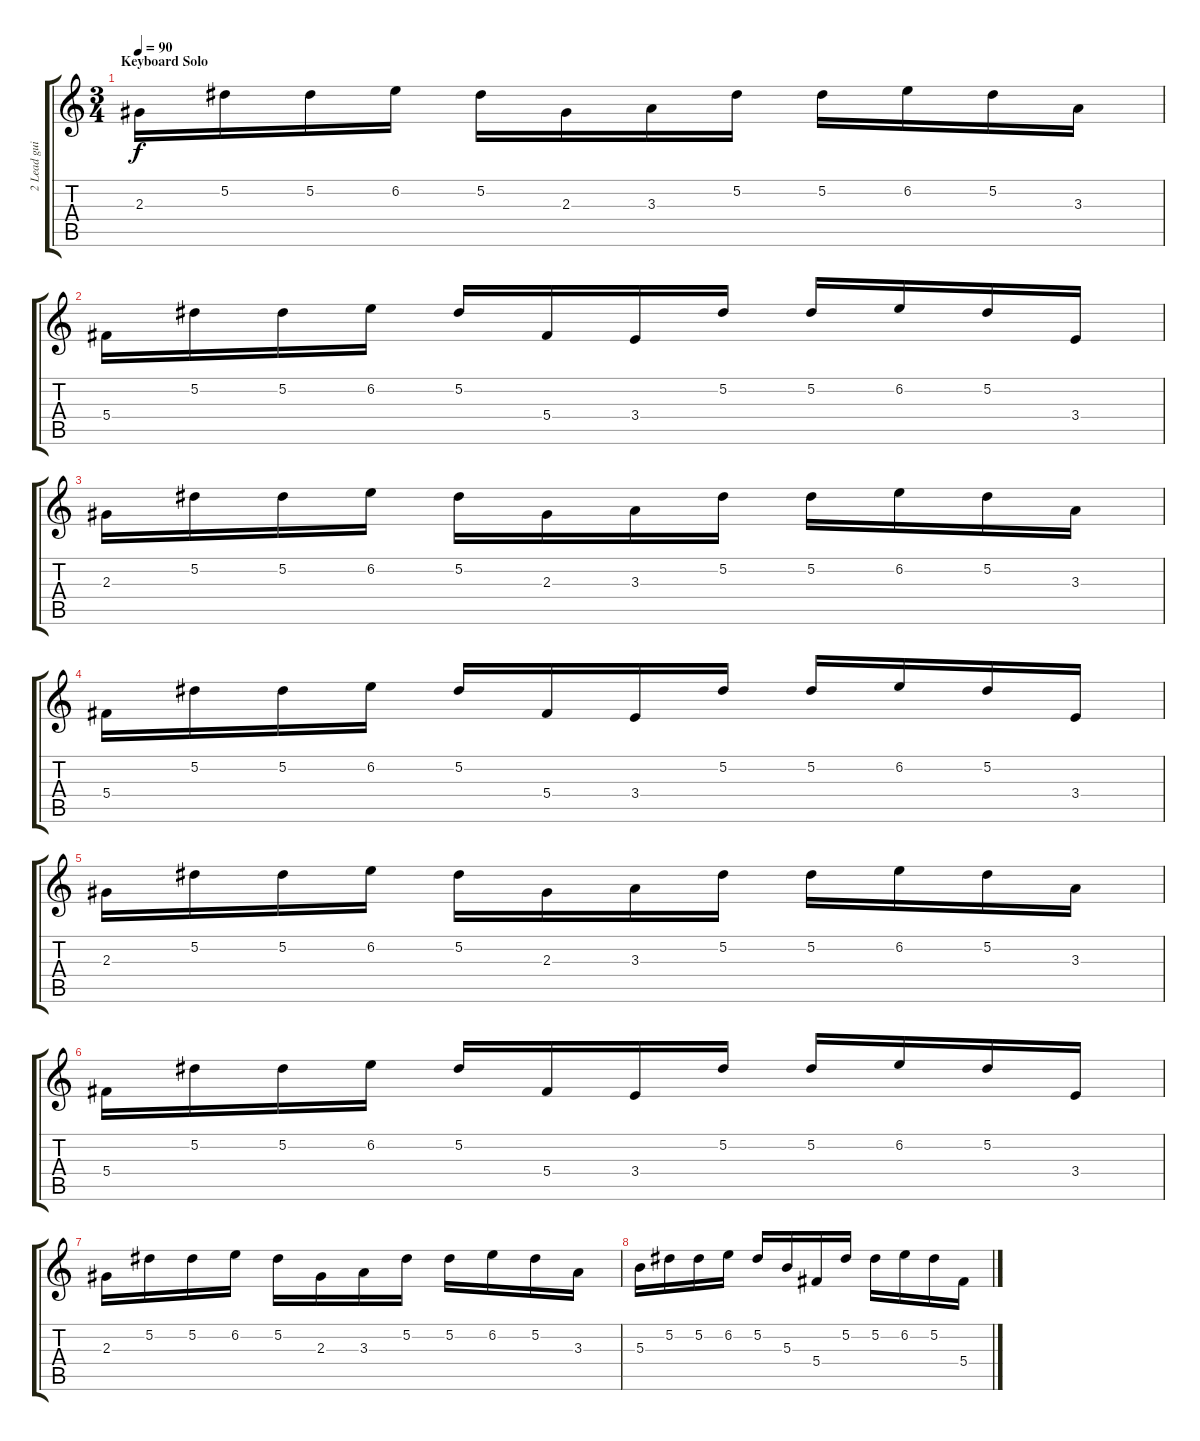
\track ("2 Lead guitar" "2 Lead gui") {instrument overdrivenguitar}
\staff {score tabs}
\tuning (Eb4 Bb3 Gb3 Db3 Ab2 Eb2) {hide}
\ts (3 4)
\section ("" "Keyboard Solo")
\tempo 90
\clef g2
\ks c
2.3.16{dy f} 5.2.16 5.2.16 6.2.16 5.2.16 2.3.16 3.3.16 5.2.16 5.2.16 6.2.16 5.2.16 3.3.16 |
5.4.16 5.2.16 5.2.16 6.2.16 5.2.16 5.4.16 3.4.16 5.2.16 5.2.16 6.2.16 5.2.16 3.4.16 |
2.3.16 5.2.16 5.2.16 6.2.16 5.2.16 2.3.16 3.3.16 5.2.16 5.2.16 6.2.16 5.2.16 3.3.16 |
5.4.16 5.2.16 5.2.16 6.2.16 5.2.16 5.4.16 3.4.16 5.2.16 5.2.16 6.2.16 5.2.16 3.4.16 |
2.3.16 5.2.16 5.2.16 6.2.16 5.2.16 2.3.16 3.3.16 5.2.16 5.2.16 6.2.16 5.2.16 3.3.16 |
5.4.16 5.2.16 5.2.16 6.2.16 5.2.16 5.4.16 3.4.16 5.2.16 5.2.16 6.2.16 5.2.16 3.4.16 |
2.3.16 5.2.16 5.2.16 6.2.16 5.2.16 2.3.16 3.3.16 5.2.16 5.2.16 6.2.16 5.2.16 3.3.16 |
5.3.16 5.2.16 5.2.16 6.2.16 5.2.16 5.3.16 5.4.16 5.2.16 5.2.16 6.2.16 5.2.16 5.4.16
